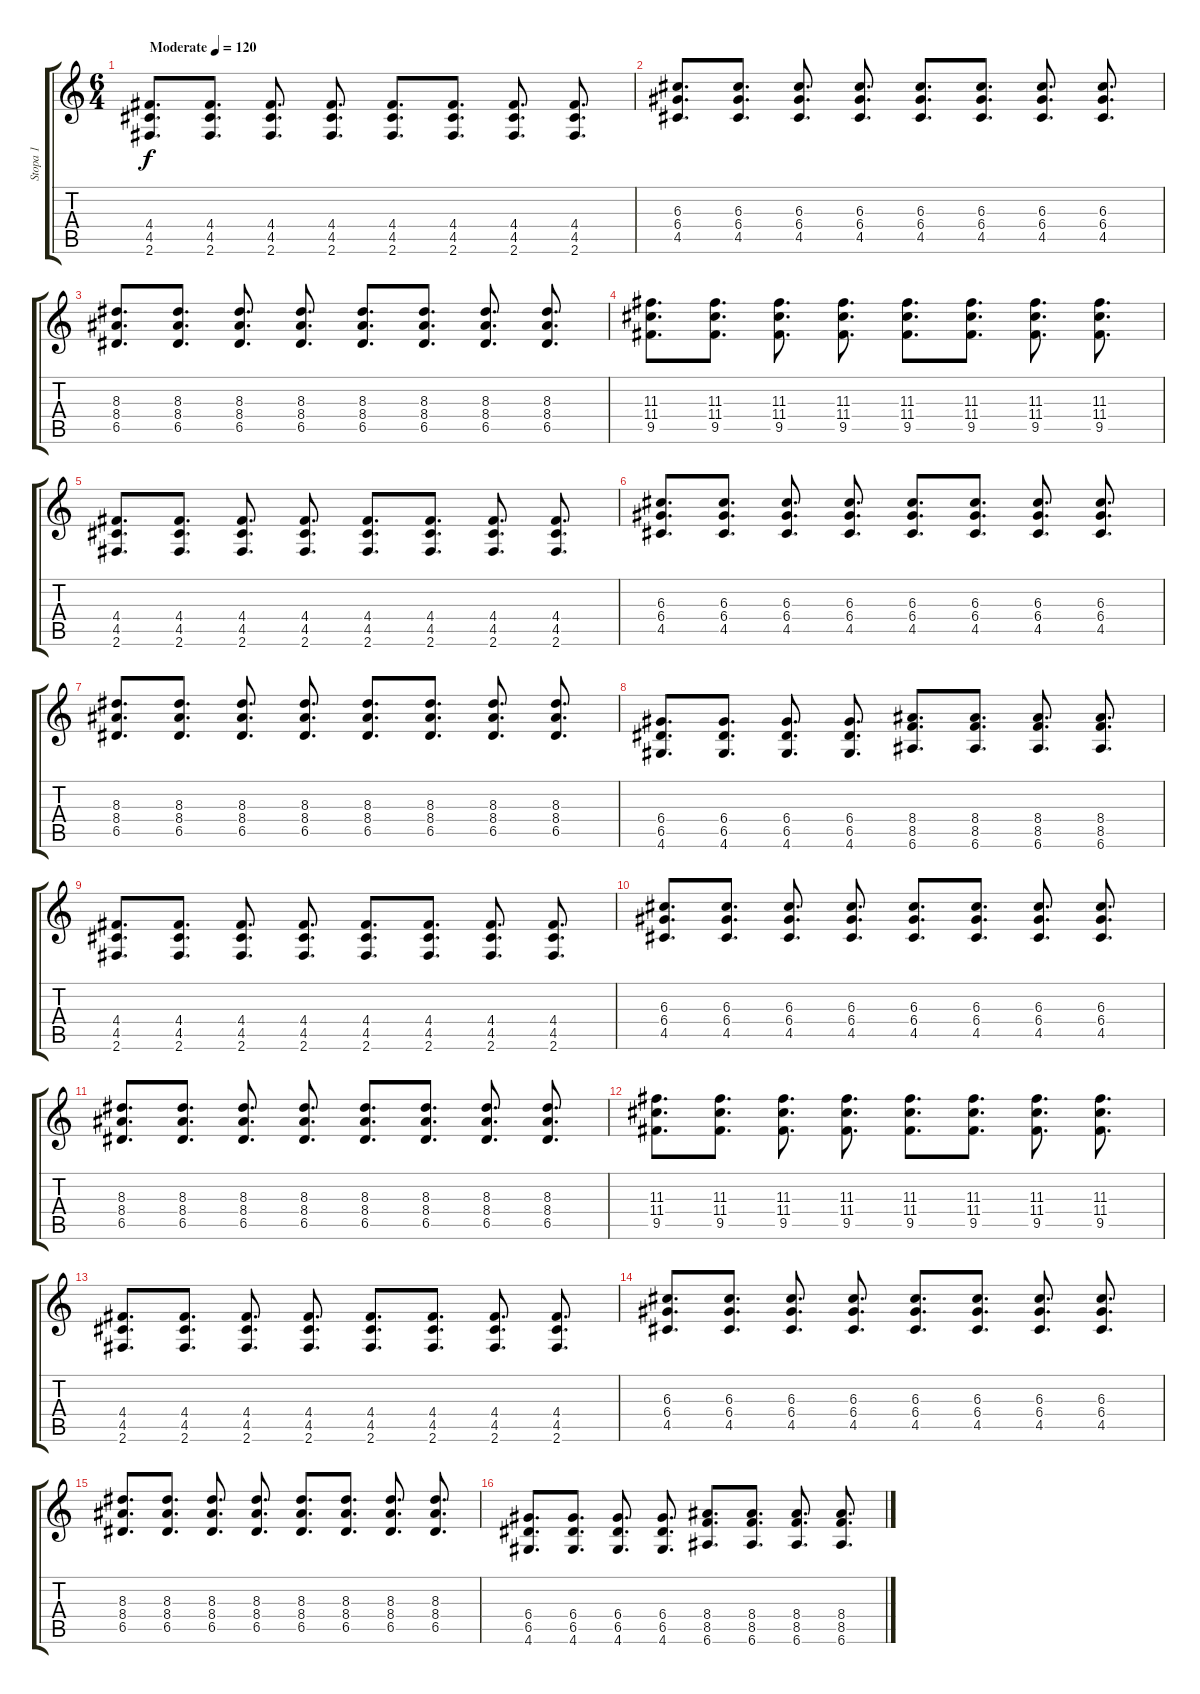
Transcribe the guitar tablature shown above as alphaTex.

\track ("Stopa 1" "Stopa 1") {instrument acousticguitarsteel}
\staff {score tabs}
\tuning (E4 B3 G3 D3 A2 E2) {hide}
\ts (6 4)
\tempo (120 "Moderate")
\clef g2
\ks c
(4.4 4.5 2.6).8{d dy f instrument acousticguitarsteel} (4.4 4.5 2.6).8{d} (4.4 4.5 2.6).8{d} (4.4 4.5 2.6).8{d} (4.4 4.5 2.6).8{d} (4.4 4.5 2.6).8{d} (4.4 4.5 2.6).8{d} (4.4 4.5 2.6).8{d} |
(6.3 6.4 4.5).8{d} (6.3 6.4 4.5).8{d} (6.3 6.4 4.5).8{d} (6.3 6.4 4.5).8{d} (6.3 6.4 4.5).8{d} (6.3 6.4 4.5).8{d} (6.3 6.4 4.5).8{d} (6.3 6.4 4.5).8{d} |
(8.3 8.4 6.5).8{d} (8.3 8.4 6.5).8{d} (8.3 8.4 6.5).8{d} (8.3 8.4 6.5).8{d} (8.3 8.4 6.5).8{d} (8.3 8.4 6.5).8{d} (8.3 8.4 6.5).8{d} (8.3 8.4 6.5).8{d} |
(11.3 11.4 9.5).8{d} (11.3 11.4 9.5).8{d} (11.3 11.4 9.5).8{d} (11.3 11.4 9.5).8{d} (11.3 11.4 9.5).8{d} (11.3 11.4 9.5).8{d} (11.3 11.4 9.5).8{d} (11.3 11.4 9.5).8{d} |
(4.4 4.5 2.6).8{d} (4.4 4.5 2.6).8{d} (4.4 4.5 2.6).8{d} (4.4 4.5 2.6).8{d} (4.4 4.5 2.6).8{d} (4.4 4.5 2.6).8{d} (4.4 4.5 2.6).8{d} (4.4 4.5 2.6).8{d} |
(6.3 6.4 4.5).8{d} (6.3 6.4 4.5).8{d} (6.3 6.4 4.5).8{d} (6.3 6.4 4.5).8{d} (6.3 6.4 4.5).8{d} (6.3 6.4 4.5).8{d} (6.3 6.4 4.5).8{d} (6.3 6.4 4.5).8{d} |
(8.3 8.4 6.5).8{d} (8.3 8.4 6.5).8{d} (8.3 8.4 6.5).8{d} (8.3 8.4 6.5).8{d} (8.3 8.4 6.5).8{d} (8.3 8.4 6.5).8{d} (8.3 8.4 6.5).8{d} (8.3 8.4 6.5).8{d} |
(6.4 6.5 4.6).8{d} (6.4 6.5 4.6).8{d} (6.4 6.5 4.6).8{d} (6.4 6.5 4.6).8{d} (8.4 8.5 6.6).8{d} (8.4 8.5 6.6).8{d} (8.4 8.5 6.6).8{d} (8.4 8.5 6.6).8{d} |
(4.4 4.5 2.6).8{d} (4.4 4.5 2.6).8{d} (4.4 4.5 2.6).8{d} (4.4 4.5 2.6).8{d} (4.4 4.5 2.6).8{d} (4.4 4.5 2.6).8{d} (4.4 4.5 2.6).8{d} (4.4 4.5 2.6).8{d} |
(6.3 6.4 4.5).8{d} (6.3 6.4 4.5).8{d} (6.3 6.4 4.5).8{d} (6.3 6.4 4.5).8{d} (6.3 6.4 4.5).8{d} (6.3 6.4 4.5).8{d} (6.3 6.4 4.5).8{d} (6.3 6.4 4.5).8{d} |
(8.3 8.4 6.5).8{d} (8.3 8.4 6.5).8{d} (8.3 8.4 6.5).8{d} (8.3 8.4 6.5).8{d} (8.3 8.4 6.5).8{d} (8.3 8.4 6.5).8{d} (8.3 8.4 6.5).8{d} (8.3 8.4 6.5).8{d} |
(11.3 11.4 9.5).8{d} (11.3 11.4 9.5).8{d} (11.3 11.4 9.5).8{d} (11.3 11.4 9.5).8{d} (11.3 11.4 9.5).8{d} (11.3 11.4 9.5).8{d} (11.3 11.4 9.5).8{d} (11.3 11.4 9.5).8{d} |
(4.4 4.5 2.6).8{d} (4.4 4.5 2.6).8{d} (4.4 4.5 2.6).8{d} (4.4 4.5 2.6).8{d} (4.4 4.5 2.6).8{d} (4.4 4.5 2.6).8{d} (4.4 4.5 2.6).8{d} (4.4 4.5 2.6).8{d} |
(6.3 6.4 4.5).8{d} (6.3 6.4 4.5).8{d} (6.3 6.4 4.5).8{d} (6.3 6.4 4.5).8{d} (6.3 6.4 4.5).8{d} (6.3 6.4 4.5).8{d} (6.3 6.4 4.5).8{d} (6.3 6.4 4.5).8{d} |
(8.3 8.4 6.5).8{d} (8.3 8.4 6.5).8{d} (8.3 8.4 6.5).8{d} (8.3 8.4 6.5).8{d} (8.3 8.4 6.5).8{d} (8.3 8.4 6.5).8{d} (8.3 8.4 6.5).8{d} (8.3 8.4 6.5).8{d} |
(6.4 6.5 4.6).8{d} (6.4 6.5 4.6).8{d} (6.4 6.5 4.6).8{d} (6.4 6.5 4.6).8{d} (8.4 8.5 6.6).8{d} (8.4 8.5 6.6).8{d} (8.4 8.5 6.6).8{d} (8.4 8.5 6.6).8{d}
